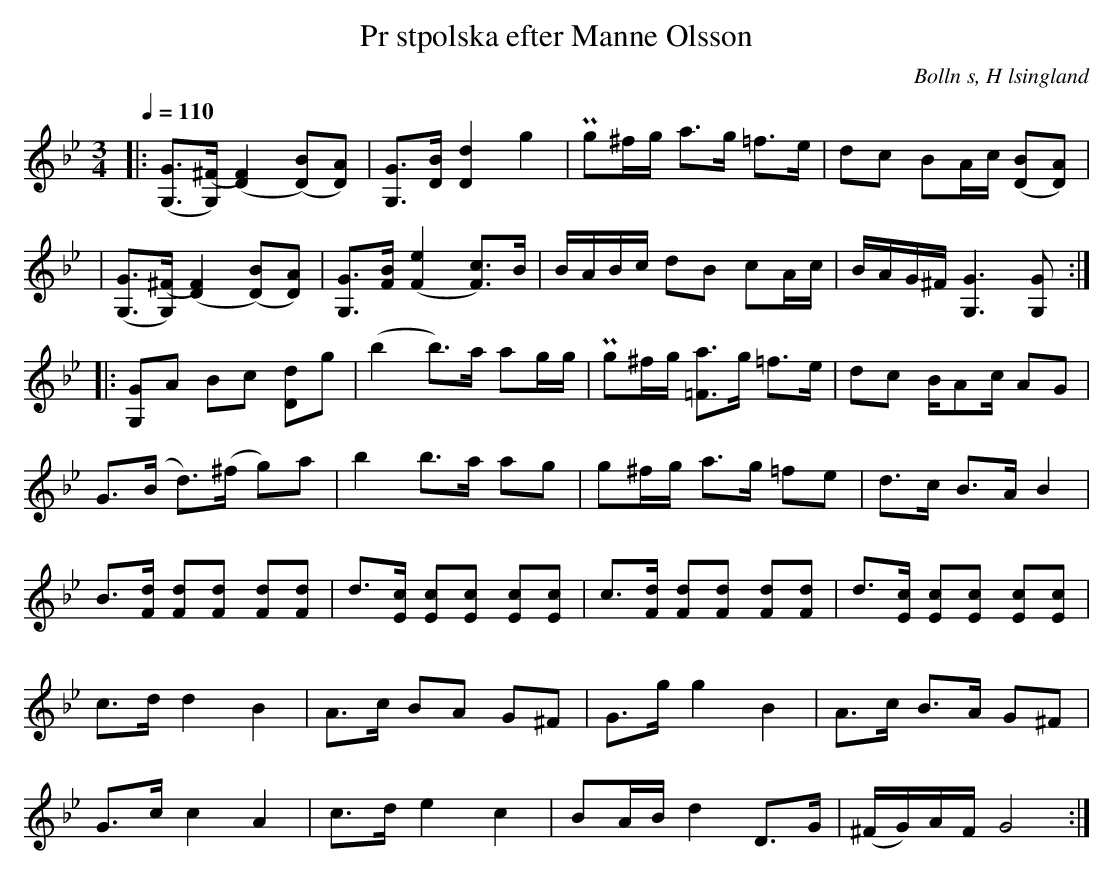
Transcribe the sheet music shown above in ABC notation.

X:1
T:Pr stpolska efter Manne Olsson
O:Bolln s, H lsingland
M:3/4
L:1/8
Q:1/4=110
K:Gm
|:[(G, G]>[G,) (^F] [F2) (D2] [(D) B][D) A]| [G, G]>[D B] [D2 d2] g2| Pg^f/g/ a>g =f>e | dc   BA/c/ [B (D][D) A]|
|[(G, G]>[G,) (^F] [F2) (D2] [(D) B][D) A]| [G, G]>[F B] [(F2 e2] [F) c]>B|B/A/B/c/  dB cA/c/  | B/A/G/^F/ [G,3 G3] [G, G] :|:
[G, G]A Bc [D d]g| (b2     b)>a ag/g/| Pg^f/g/  [=F a]>g =f>e | dc B/Ac/ AG  |
G>(B   d>)(^f   g)a        | b2     b>a      ag         | g^f/g/ a>g =fe | d>c         B>A B2   |
B>[Fd] [Fd][Fd] [Fd][Fd] | d>[Ec] [Ec][Ec] [Ec][Ec] | \
c>[Fd] [Fd][Fd] [Fd][Fd] | d>[Ec] [Ec][Ec] [Ec][Ec] |
c>d    d2       B2           | A>c    BA       G^F       | G>g    g2 B2     | A>c         B>A G^F  |
G>c    c2       A2           | c>d    e2       c2        | BA/B/  d2 D>G   | (^F/G/)A/F/ G4      :|
